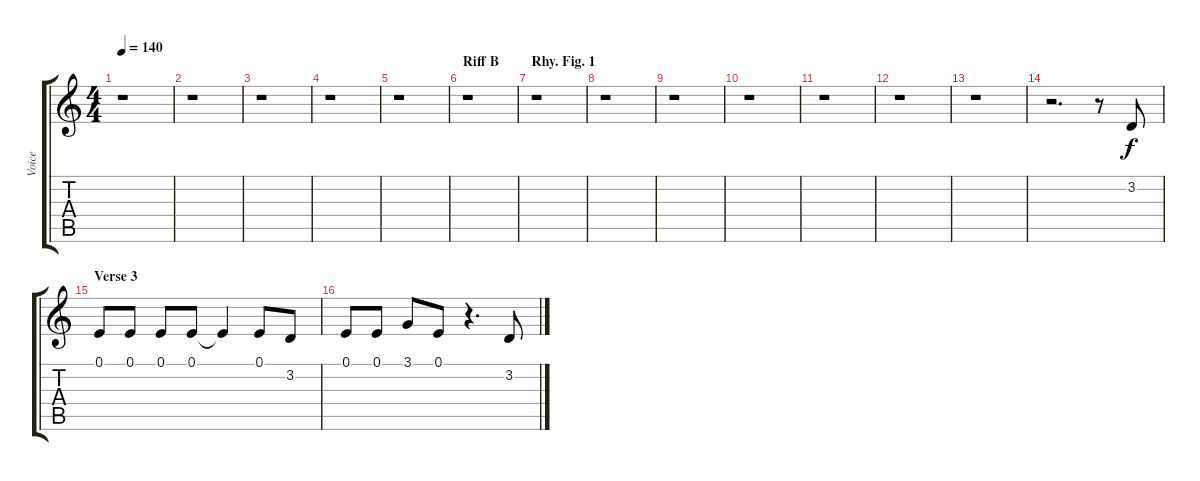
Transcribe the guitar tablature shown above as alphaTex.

\track ("Voice" "Voice") {instrument lead6voice}
\staff {score tabs}
\tuning (E4 B3 G3 D3 A2 E2) {hide}
\ts (4 4)
\tempo 140
\clef g2
\ks c
r.1{dy f} |
r.1 |
r.1 |
r.1 |
r.1 |
\section ("" "Riff B")
r.1 |
\section ("" "Rhy. Fig. 1")
r.1 |
r.1 |
r.1 |
r.1 |
r.1 |
r.1 |
r.1 |
r.2{d} r.8 3.2.8 |
\section ("" "Verse 3")
0.1.8 0.1.8 0.1.8 0.1.8 0.1{t}.4 0.1.8 3.2.8 |
0.1.8 0.1.8 3.1.8 0.1.8 r.4{d} 3.2.8
